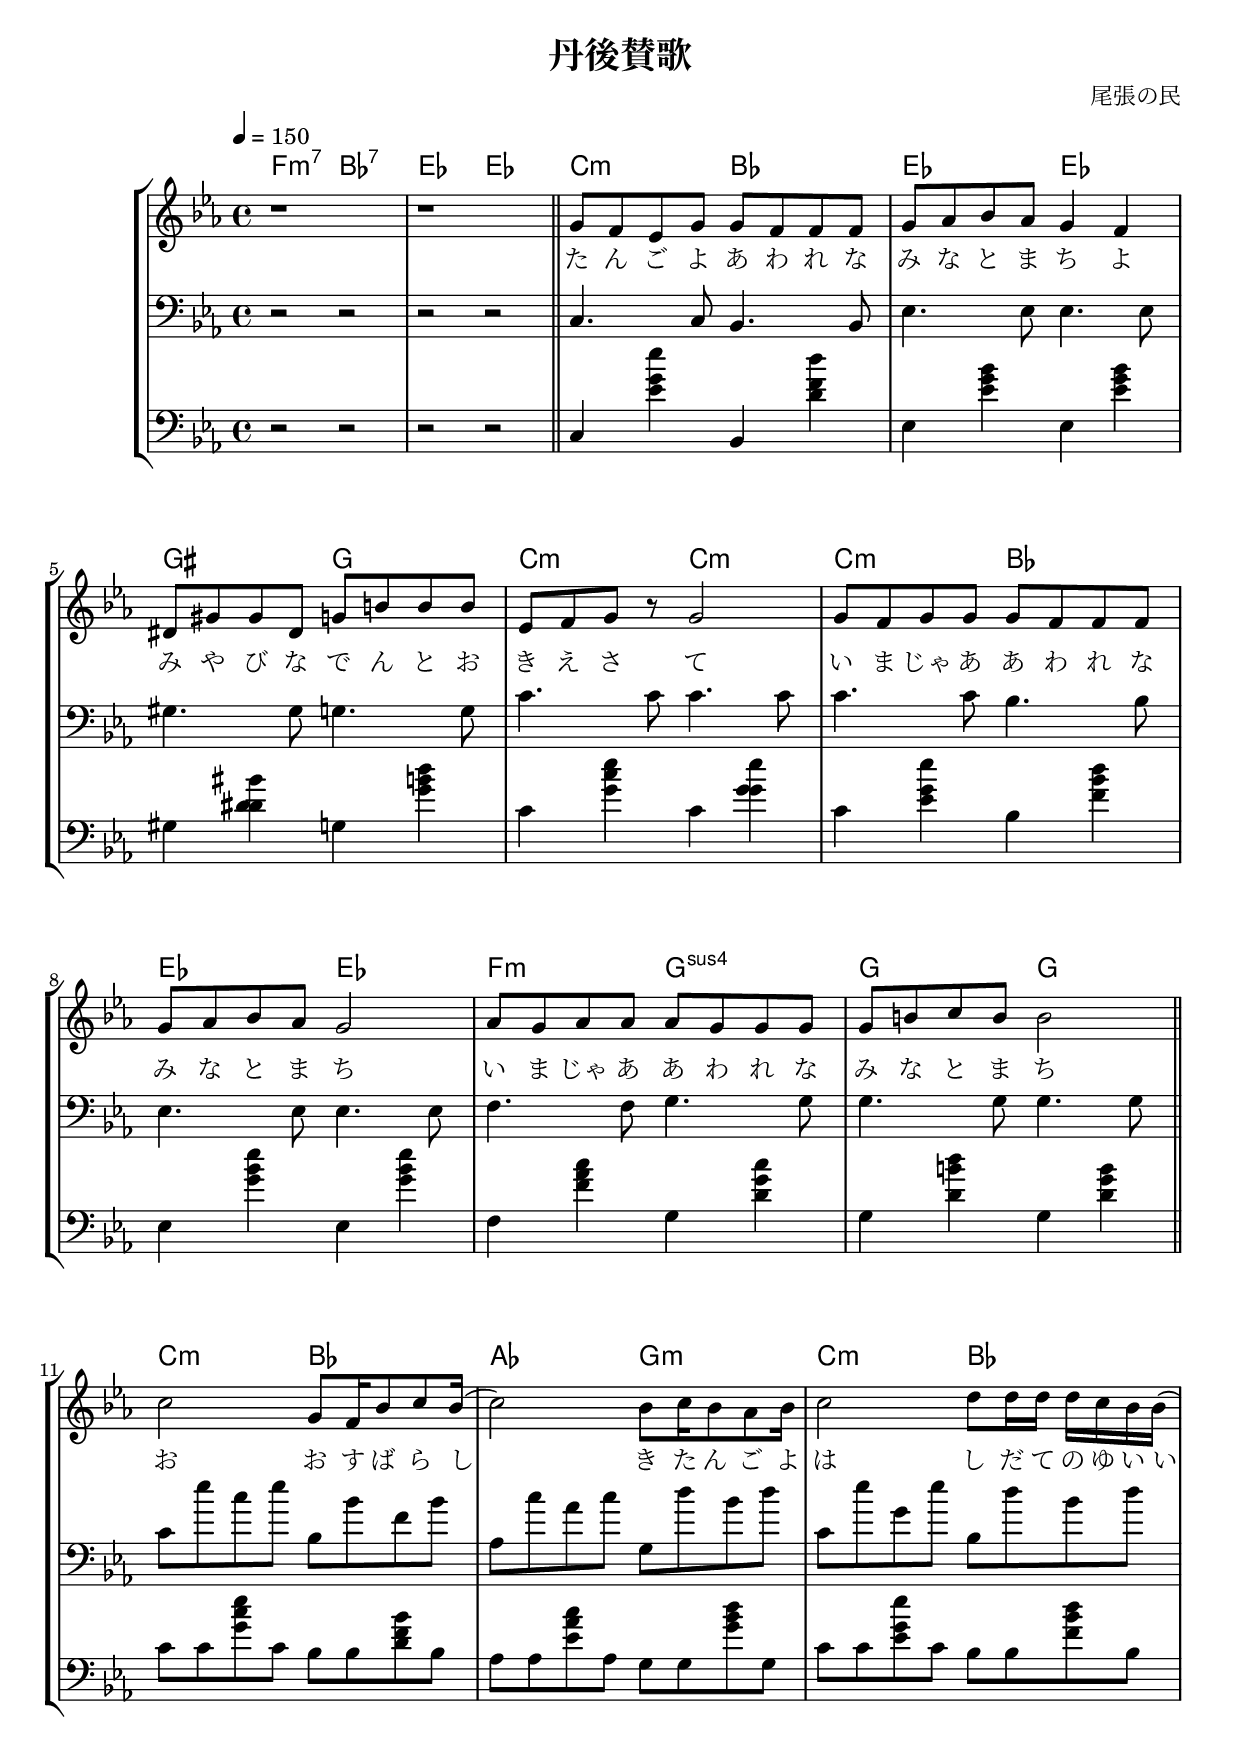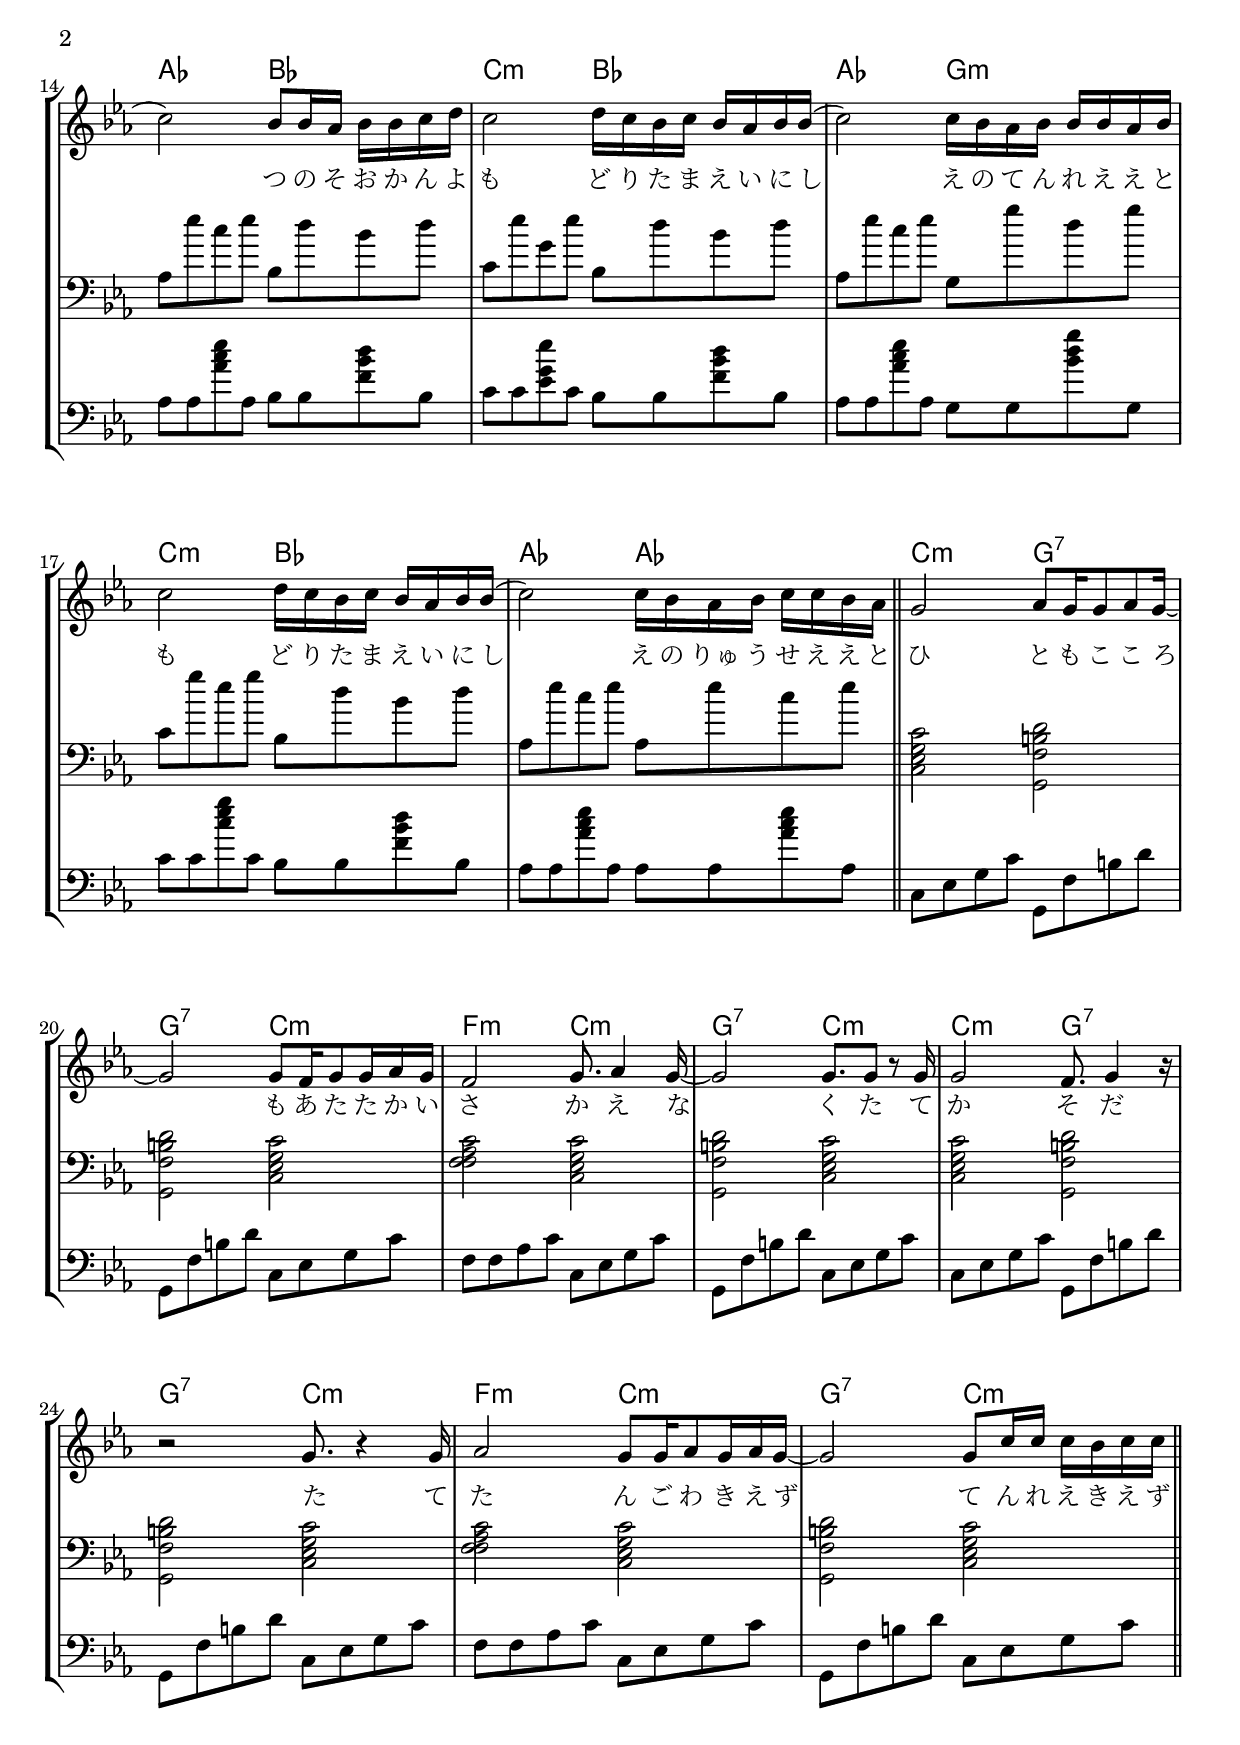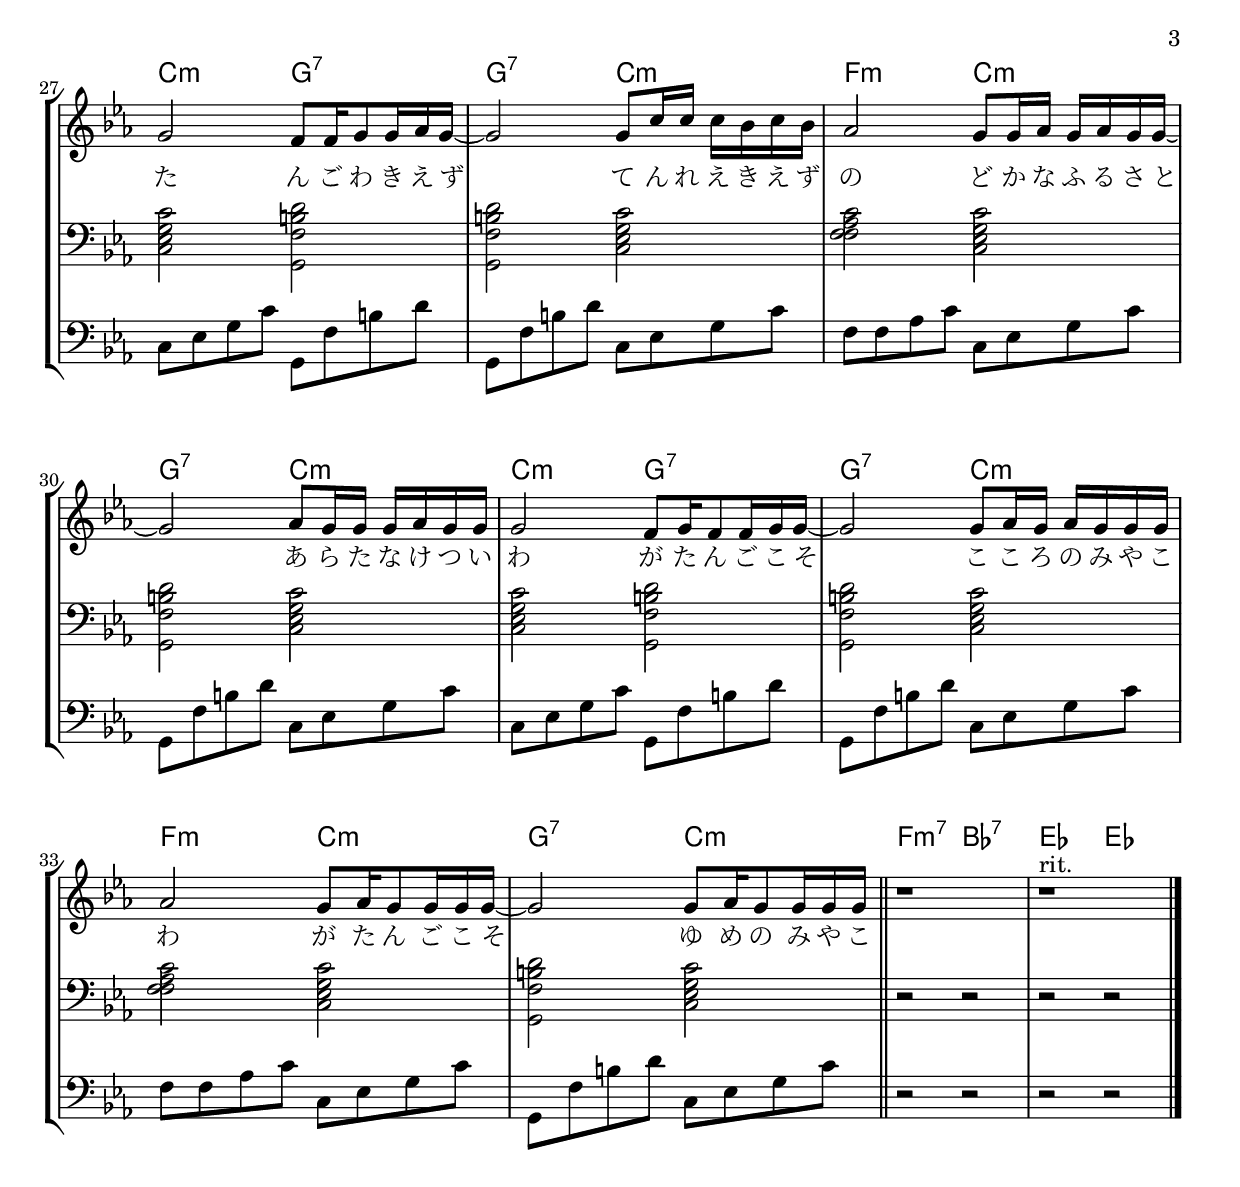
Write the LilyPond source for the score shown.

\version "2.12.1"

\header {
	title = \markup {丹後賛歌}
	composer = \markup \center-column {尾張の民}
}

harmony = \chordmode {
	f2:min7 bes:7 es es 

	c:m bes es es gis g c:m c:m c:m bes es es f:m g:sus4 g g 

	c:m bes as g:m c:m bes as bes c:m bes as g:m c:m bes as as 

	c:m g:7 g:7 c:m f:m c:m g:7 c:m c:m g:7 g:7 c:m f:m c:m g:7 c:m 

	c:m g:7 g:7 c:m f:m c:m g:7 c:m c:m g:7 g:7 c:m f:m c:m g:7 c:m 

	f:min7 bes:7 es es 
}

melody = {
	\key es \major
	\tempo 4 = 150
	r1 | r1   
	\set Staff.midiInstrument = #"mmi0.42"
	 g'8  f'8  es'8  g'8  g'8  f'8  f'8  f'8 
	g'8  as'8  bes'8  as'8  g'4  f'4 
	dis'8  gis'8  gis'8  dis'8  g'8  b'8  b'8  b'8 
	es'8  f'8  g'8  r8  g'2 
	g'8  f'8  g'8  g'8  g'8  f'8  f'8  f'8 
	g'8  as'8  bes'8  as'8  g'2 
	as'8  g'8  as'8  as'8  as'8  g'8  g'8  g'8 
	g'8  b'8  c''8  b'8  b'2
	\set Staff.midiInstrument = #"mmi0.42"
	 c''2  g'8  f'16  bes'8  c''8  bes'16 
	(c''2)  bes'8  c''16  bes'8  as'8  bes'16 
	c''2  d''8  d''16  d''16  d''16  c''16  bes'16  bes'16 
	(c''2)  bes'8  bes'16  as'16  bes'16  bes'16  c''16  d''16 
	c''2  d''16  c''16  bes'16  c''16  bes'16  as'16  bes'16  bes'16 
	(c''2)  c''16  bes'16  as'16  bes'16  bes'16  bes'16  as'16  bes'16 
	c''2  d''16  c''16  bes'16  c''16  bes'16  as'16  bes'16  bes'16 
	(c''2)  c''16  bes'16  as'16  bes'16  c''16  c''16  bes'16  as'16
	\set Staff.midiInstrument = #"mmi0.42"
	 g'2  as'8  g'16  g'8  as'8  g'16~ 
	g'2  g'8  f'16  g'8  g'16  as'16  g'16 
	f'2  g'8.  as'4  g'16~ 
	g'2  g'8.  g'8  r8  g'16 
	g'2  f'8.  g'4  r16~ 
	r2  g'8.  r4  g'16 
	as'2  g'8  g'16  as'8  g'16  as'16  g'16~ 
	g'2  g'8  c''16  c''16  c''16  bes'16  c''16  c''16
	\set Staff.midiInstrument = #"mmi0.42"
	 g'2  f'8  f'16  g'8  g'16  as'16  g'16~ 
	g'2  g'8  c''16  c''16  c''16  bes'16  c''16  bes'16 
	as'2  g'8  g'16  as'16  g'16  as'16  g'16  g'16~ 
	g'2  as'8  g'16  g'16  g'16  as'16  g'16  g'16 
	g'2  f'8  g'16  f'8  f'16  g'16  g'16~ 
	g'2  g'8  as'16  g'16  as'16  g'16  g'16  g'16 
	as'2  g'8  as'16  g'8  g'16  g'16  g'16~ 
	g'2  g'8  as'16  g'8  g'16  g'16  g'16
	r1 | r1^"rit." \bar "|."
}

words = \lyricmode {
	
	た  ん  ご  よ  あ  わ  れ  な  み  な  と  ま  ち  よ  み  や  び  な  で  ん  と  お  き  え  さ  て  い  ま  じゃ  あ  あ  わ  れ  な  み  な  と  ま  ち  い  ま  じゃ  あ  あ  わ  れ  な  み  な  と  ま  ち  
	お  お  す  ば  ら  し  き  た  ん  ご  よ  は  し  だ  て  の  ゆ  い  い  つ  の  そ  お  か  ん  よ  も  ど  り  た  ま  え  い  に  し  え  の  て  ん  れ  え  え  と  も  ど  り  た  ま  え  い  に  し  え  の  りゅ  う  せ  え  え  と  
	ひ  と  も  こ  こ  ろ  も  あ  た  た  か  い  さ  か  え  な  く  た  て  か  そ  だ  た  て  た  ん  ご  わ  き  え  ず  て  ん  れ  え  き  え  ず  
	た  ん  ご  わ  き  え  ず  て  ん  れ  え  き  え  ず  の  ど  か  な  ふ  る  さ  と  あ  ら  た  な  け  つ  い  わ  が  た  ん  ご  こ  そ  こ  こ  ろ  の  み  や  こ  わ  が  た  ん  ご  こ  そ  ゆ  め  の  み  や  こ  
	
}

tempochange = {
	\tempo 4 = 150
	r1 | r1 \bar "||"
	\tempo 4 = 150
	r1 | r1 | r1 | r1 | r1 | r1 | r1 | r1 \bar "||"
	\tempo 4 = 150
	r1 | r1 | r1 | r1 | r1 | r1 | r1 | r1 \bar "||"
	\tempo 4 = 150
	r1 | r1 | r1 | r1 | r1 | r1 | r1 | r1 \bar "||"
	\tempo 4 = 150
	r1 | r1 | r1 | r1 | r1 | r1 | r1 | r1 \bar "||"
	\tempo 4 = 150
	r1 | \tempo 4 = 112 r2 \tempo 4 = 100 r2 \bar "|."
}

mainacc = {
	\clef bass
	\set Staff.midiInstrument = #"Rock Organ"
	\key es \major
	\tempo 4 = 150
	r2
	r2
	r2
	r2
	\bar "||"

	\set Staff.midiInstrument = #"Synth Bass 1"
	c4.c8
	bes,4.bes,8
	es4.es8
	es4.es8
	gis4.gis8
	g4.g8
	c'4.c'8
	c'4.c'8
	c'4.c'8
	bes4.bes8
	es4.es8
	es4.es8
	f4.f8
	g4.g8
	g4.g8
	g4.g8
	\bar "||"

	\set Staff.midiInstrument = #"Electric Piano 1"
	c'8 es'' c'' es''
	bes8 bes' f' bes'
	as8 c'' as' c''
	g8 d'' bes' d''
	c'8 es'' g' es''
	bes8 d'' bes' d''
	as8 es'' c'' es''
	bes8 d'' bes' d''
	c'8 es'' g' es''
	bes8 d'' bes' d''
	as8 es'' c'' es''
	g8 g'' d'' g''
	c'8 g'' es'' g''
	bes8 d'' bes' d''
	as8 es'' c'' es''
	as8 es'' c'' es''
	\bar "||"

	\set Staff.midiInstrument = #"Electric Grand"
	<c es g c'>2
	<g, f b d'>2
	<g, f b d'>2
	<c es g c'>2
	<f f as c'>2
	<c es g c'>2
	<g, f b d'>2
	<c es g c'>2
	<c es g c'>2
	<g, f b d'>2
	<g, f b d'>2
	<c es g c'>2
	<f f as c'>2
	<c es g c'>2
	<g, f b d'>2
	<c es g c'>2
	\bar "||"

	\set Staff.midiInstrument = #"Electric Grand"
	<c es g c'>2
	<g, f b d'>2
	<g, f b d'>2
	<c es g c'>2
	<f f as c'>2
	<c es g c'>2
	<g, f b d'>2
	<c es g c'>2
	<c es g c'>2
	<g, f b d'>2
	<g, f b d'>2
	<c es g c'>2
	<f f as c'>2
	<c es g c'>2
	<g, f b d'>2
	<c es g c'>2
	\bar "||"

	\set Staff.midiInstrument = #"Rock Organ"
	r2
	r2
	r2
	r2
	\bar "|."
}

subacc = {
	\clef bass
	\set Staff.midiInstrument = #"Acoustic grand"
	\key es \major
	\tempo 4 = 150
	r2
	r2
	r2
	r2
	\bar "||"

	\set Staff.midiInstrument = #"Trombone"
	c4 <g' es' es''>4
	bes,4 <d' f' d''>4
	es4 <es' g' bes'>4
	es4 <es' g' bes'>4
	gis4 <dis' dis' bis'>4
	g4 <g' b' d''>4
	c'4 <g' c'' es''>4
	c'4 <g' g' es''>4
	c'4 <es' g' es''>4
	bes4 <f' bes' d''>4
	es4 <g' bes' es''>4
	es4 <g' bes' es''>4
	f4 <f' as' c''>4
	g4 <d' g' c''>4
	g4 <d' b' d''>4
	g4 <d' g' b'>4
	\bar "||"

	\set Staff.midiInstrument = #"Electric Piano 1"
	c'8 c'8 <g' c'' es''>8 c'8
	bes8 bes8 <d' f' bes'>8 bes8
	as8 as8 <es' as' c''>8 as8
	g8 g8 <g' bes' d''>8 g8
	c'8 c'8 <es' g' es''>8 c'8
	bes8 bes8 <f' bes' d''>8 bes8
	as8 as8 <as' c'' es''>8 as8
	bes8 bes8 <f' bes' d''>8 bes8
	c'8 c'8 <es' g' es''>8 c'8
	bes8 bes8 <f' bes' d''>8 bes8
	as8 as8 <as' c'' es''>8 as8
	g8 g8 <bes' d'' g''>8 g8
	c'8 c'8 <c'' es'' g''>8 c'8
	bes8 bes8 <f' bes' d''>8 bes8
	as8 as8 <as' c'' es''>8 as8
	as8 as8 <as' c'' es''>8 as8
	\bar "||"

	\set Staff.midiInstrument = #"Acoustic Guitar (nylon)"
	c8 es8 g8 c'8
	g,8 f8 b8 d'8
	g,8 f8 b8 d'8
	c8 es8 g8 c'8
	f8 f8 as8 c'8
	c8 es8 g8 c'8
	g,8 f8 b8 d'8
	c8 es8 g8 c'8
	c8 es8 g8 c'8
	g,8 f8 b8 d'8
	g,8 f8 b8 d'8
	c8 es8 g8 c'8
	f8 f8 as8 c'8
	c8 es8 g8 c'8
	g,8 f8 b8 d'8
	c8 es8 g8 c'8
	\bar "||"

	\set Staff.midiInstrument = #"Acoustic Guitar (nylon)"
	c8 es8 g8 c'8
	g,8 f8 b8 d'8
	g,8 f8 b8 d'8
	c8 es8 g8 c'8
	f8 f8 as8 c'8
	c8 es8 g8 c'8
	g,8 f8 b8 d'8
	c8 es8 g8 c'8
	c8 es8 g8 c'8
	g,8 f8 b8 d'8
	g,8 f8 b8 d'8
	c8 es8 g8 c'8
	f8 f8 as8 c'8
	c8 es8 g8 c'8
	g,8 f8 b8 d'8
	c8 es8 g8 c'8
	\bar "||"

	\set Staff.midiInstrument = #"Acoustic grand"
	r2
	r2
	r2
	r2
	\bar "|."
}

percA = {
	\drummode {
	r1  |hh4 hh4 hh2  \bar "||"
	hh4 hh8 hh2 r8  |\times 16/32{ hh2 hh8. hh8. hh4. hh2. } |hh4 hh8 hh2 r8  |hh4 hh8 hh4 hh4.  |hh4 hh8 hh2 r8  |\times 16/32{ hh2 hh8. hh8. hh4. hh2. } |hh4 hh8 hh2 r8  |\times 16/32{ hh2 hh8. hh1 r4 r16 } \bar "||"
	hh4 hh8 hh2 r8  |\times 16/32{ hh2 hh8. hh8. hh4. hh2. } |hh4 hh8 hh2 r8  |hh4 hh8 hh4 hh4.  |hh4 hh8 hh2 r8  |\times 16/32{ hh2 hh8. hh8. hh4. hh2. } |hh4 hh8 hh2 r8  |\times 16/32{ hh2 hh8. hh1 r4 r16 } \bar "||"
	r1  |r2. hho4  |r1  |r2. hho4  |r1  |r2. hho4  |r1  |r2. hho4  \bar "||"
	r1  |r2. hho4  |r1  |r2. hho4  |r1  |r2. hho4  |r1  |r2. hho4  \bar "||"
	r1  |hh4 hh4 hh2  \bar "|."
	}
}

percB = {
	\drummode {
	sn4 sn4 sn4 sn4  |r4 sn4 r16 sn16 sn16 sn16 sn16 sn16 sn16 sn16  \bar "||"
	r16 hhp8 hhp8 hhp2 r8.  |\times 16/32{ r8 hhp4 hhp4 hhp8 hhp2 r8 hhp2 r8 } |r16 hhp8 hhp8 hhp2 r8.  |r16 hhp8 hhp8 hhp8. hhp2  |r16 hhp8 hhp8 hhp2 r8.  |\times 16/32{ r8 hhp4 hhp4 hhp8 hhp2 r8 hhp2 r8 } |r16 hhp8 hhp8 hhp2 r8.  |\times 16/32{ r8 hhp4 hhp4 hhp8 hhp1 r4 } \bar "||"
	r16 hhp8 hhp8 hhp2 r8.  |\times 16/32{ r8 hhp4 hhp4 hhp8 hhp2 r8 hhp2 r8 } |r16 hhp8 hhp8 hhp2 r8.  |r16 hhp8 hhp8 hhp8. hhp2  |r16 hhp8 hhp8 hhp2 r8.  |\times 16/32{ r8 hhp4 hhp4 hhp8 hhp2 r8 hhp2 r8 } |r16 hhp8 hhp8 hhp2 r8.  |\times 16/32{ r8 hhp4 hhp4 hhp8 hhp1 r4 } \bar "||"
	r16 hhp16 hhp8 hhp16 hhp8 hhp2 r16  |r16 hhp16 hhp8 hhp16 hhp8 hhp2 r16  |r16 hhp16 hhp8 hhp16 hhp8 hhp2 r16  |r16 hhp16 hhp8 hhp16 hhp8 hhp2 r16  |r16 hhp16 hhp8 hhp16 hhp8 hhp2 r16  |r16 hhp16 hhp8 hhp16 hhp8 hhp2 r16  |r16 hhp16 hhp8 hhp16 hhp8 hhp2 r16  |r16 hhp16 hhp8 hhp16 hhp8 hhp2 hhp16  \bar "||"
	r16 hhp16 hhp8 hhp16 hhp8 hhp2 r16  |r16 hhp16 hhp8 hhp16 hhp8 hhp2 r16  |r16 hhp16 hhp8 hhp16 hhp8 hhp2 r16  |r16 hhp16 hhp8 hhp16 hhp8 hhp2 r16  |r16 hhp16 hhp8 hhp16 hhp8 hhp2 r16  |r16 hhp16 hhp8 hhp16 hhp8 hhp2 r16  |r16 hhp16 hhp8 hhp16 hhp8 hhp2 r16  |r16 hhp16 hhp8 hhp16 hhp8 hhp2 hhp16  \bar "||"
	sn4 sn4 sn4 sn4  |r4 sn4 r16 sn16 sn16 sn16 sn16 sn16 sn16 sn16  \bar "|."
	}
}

percC = {
	\drummode {
	bd16 bd16 bd16 bd16 bd16 bd16 bd16 bd16 bd16 bd16 bd16 bd16 bd16 bd16 bd16 bd16  |bd8 bd8 bd8 bd8 bd8 bd8 bd8 bd8  \bar "||"
	r1  |\times 16/32{ r1 r2 hho2 } |r1  |\times 16/32{ r1 r2 hho2 } |r1  |\times 16/32{ r1 r2 hho2 } |r1  |\times 16/32{ r1 r2 hho2 } \bar "||"
	r1  |\times 16/32{ r1 r2 hho2 } |r1  |\times 16/32{ r1 r2 hho2 } |r1  |\times 16/32{ r1 r2 hho2 } |r1  |\times 16/32{ r1 r2 hho2 } \bar "||"
	hh8. hh8. hh2 r8  |hh8. hh8. hh2 hh8  |hh8. hh8. hh2 r8  |hh8. hh8. hh2 hh8  |hh8. hh8. hh2 r8  |hh8. hh8. hh2 hh8  |hh8. hh8. hh2 r8  |hh8. hh8. hh4 hh4 hh8  \bar "||"
	hh8. hh8. hh2 r8  |hh8. hh8. hh2 hh8  |hh8. hh8. hh2 r8  |hh8. hh8. hh2 hh8  |hh8. hh8. hh2 r8  |hh8. hh8. hh2 hh8  |hh8. hh8. hh2 r8  |hh8. hh8. hh4 hh4 hh8  \bar "||"
	bd16 bd16 bd16 bd16 bd16 bd16 bd16 bd16 bd16 bd16 bd16 bd16 bd16 bd16 bd16 bd16  |bd8 bd8 bd8 bd8 bd8 bd8 bd8 bd8  \bar "|."
	}
}

percD = {
	\drummode {
	r1  |r8 hho4 hho2 r8  \bar "||"
	bd8. bd8. bd2 bd8  |\times 16/32{ bd4. bd4. bd2 bd2 bd4 } |bd8. bd8. bd2 bd8  |bd8. bd8. bd2 r8  |bd8. bd8. bd2 bd8  |\times 16/32{ bd4. bd4. bd2 bd2 bd4 } |bd8. bd8. bd2 bd8  |\times 16/32{ bd4. bd4. bd8 bd2 r8 bd2 } \bar "||"
	bd8. bd8. bd2 bd8  |\times 16/32{ bd4. bd4. bd2 bd2 bd4 } |bd8. bd8. bd2 bd8  |bd8. bd8. bd2 r8  |bd8. bd8. bd2 bd8  |\times 16/32{ bd4. bd4. bd2 bd2 bd4 } |bd8. bd8. bd2 bd8  |\times 16/32{ bd4. bd4. bd8 bd2 r8 bd2 } \bar "||"
	r2 ss2  |r2 ss2  |r2 ss2  |r2 ss2  |r2 ss2  |r2 ss2  |r2 ss2  |r2 ss2  \bar "||"
	r2 ss2  |r2 ss2  |r2 ss2  |r2 ss2  |r2 ss2  |r2 ss2  |r2 ss2  |r2 ss2  \bar "||"
	r1  |r8 hho4 hho2 r8  \bar "|."
	}
}

percE = {
	\drummode {
	cymc4 cymc4 cymc4 cymc4  |r1 \bar "||"
	r2 ss2  |\times 16/32{ r1 ss1 } |r2 ss2  |\times 16/32{ r1 ss1 } |r2 ss2  |\times 16/32{ r1 ss1 } |r2 ss2  |\times 16/32{ r1 ss1 } \bar "||"
	r2 ss2  |\times 16/32{ r1 ss1 } |r2 ss2  |\times 16/32{ r1 ss1 } |r2 ss2  |\times 16/32{ r1 ss1 } |r2 ss2  |\times 16/32{ r1 ss1 } \bar "||"
	bd2 r8 bd4 bd8  |bd4. bd4 bd4 bd8  |bd2 r8 bd4 bd8  |bd4. bd4 bd4 bd8  |bd2 r8 bd4 bd8  |bd4. bd4 bd4 bd8  |bd2 r8 bd4 bd8  |bd4. bd4 bd4.  \bar "||"
	bd2 r8 bd4 bd8  |bd4. bd4 bd4 bd8  |bd2 r8 bd4 bd8  |bd4. bd4 bd4 bd8  |bd2 r8 bd4 bd8  |bd4. bd4 bd4 bd8  |bd2 r8 bd4 bd8  |bd4. bd4 bd4.  \bar "||"
	cymc4 cymc4 cymc4 cymc4  |r1 \bar "|."
	}
}

percF = {
	\drummode {
	r8 tommh2 tommh8. tommh16 tommh8  |r1 \bar "||"
	r1 |r1 |r1 |r2 r8. sn16 sn4  |r1 |r1 |r1 |\times 16/32{ r1 sn4 sn8 sn2 r8 } \bar "||"
	r1 |r1 |r1 |r2 r8. sn16 sn4  |r1 |r1 |r1 |\times 16/32{ r1 sn4 sn8 sn2 r8 } \bar "||"
	r1 | r1 | r1 | r1 | r1 | r1 | r1 | r1 \bar "||"
	r1 | r1 | r1 | r1 | r1 | r1 | r1 | r1 \bar "||"
	r8 tommh2 tommh8. tommh16 tommh8  |r1 \bar "|."
	}
}

percG = {
	\drummode {
	r4. toml16 toml2 toml16  |r1 \bar "||"
	r1 |r1 |r1 |r2. r8 tomml8  |r1 |r1 |r1 |r2. r8 tomml8  \bar "||"
	r1 |r1 |r1 |r2. r8 tomml8  |r1 |r1 |r1 |r2. r8 tomml8  \bar "||"
	r1 | r1 | r1 | r1 | r1 | r1 | r1 | r1 \bar "||"
	r1 | r1 | r1 | r1 | r1 | r1 | r1 | r1 \bar "||"
	r4. toml16 toml2 toml16  |r1 \bar "|."
	}
}

percH = {
	\drummode {
	r1 | r1 \bar "||"
	r1 |r1 |r1 |r1 |r1 |r1 |r1 |\times 16/32{ r1 r2 r8 tommh4. } \bar "||"
	r1 |r1 |r1 |r1 |r1 |r1 |r1 |\times 16/32{ r1 r2 r8 tommh4. } \bar "||"
	r1 | r1 | r1 | r1 | r1 | r1 | r1 | r1 \bar "||"
	r1 | r1 | r1 | r1 | r1 | r1 | r1 | r1 \bar "||"
	r1 | r1 \bar "|."
	}
}

percI = {
	\drummode {
	r1 | r1 \bar "||"
	r1 |r1 |r1 |r1 |r1 |r1 |r1 |\times 16/32{ r1 r2. tomfh4 } \bar "||"
	r1 |r1 |r1 |r1 |r1 |r1 |r1 |\times 16/32{ r1 r2. tomfh4 } \bar "||"
	r1 | r1 | r1 | r1 | r1 | r1 | r1 | r1 \bar "||"
	r1 | r1 | r1 | r1 | r1 | r1 | r1 | r1 \bar "||"
	r1 | r1 \bar "|."
	}
}

\score {
	<<
		\new StaffGroup <<
			\new ChordNames {\harmony}
			\new Voice = "melody" {\melody}
			\new Lyrics \lyricsto "melody" \words
			\new Staff = "mainacc" {\mainacc}
			\new Staff = "subacc" {\subacc}
		>>
	>>
	\layout { }
}
